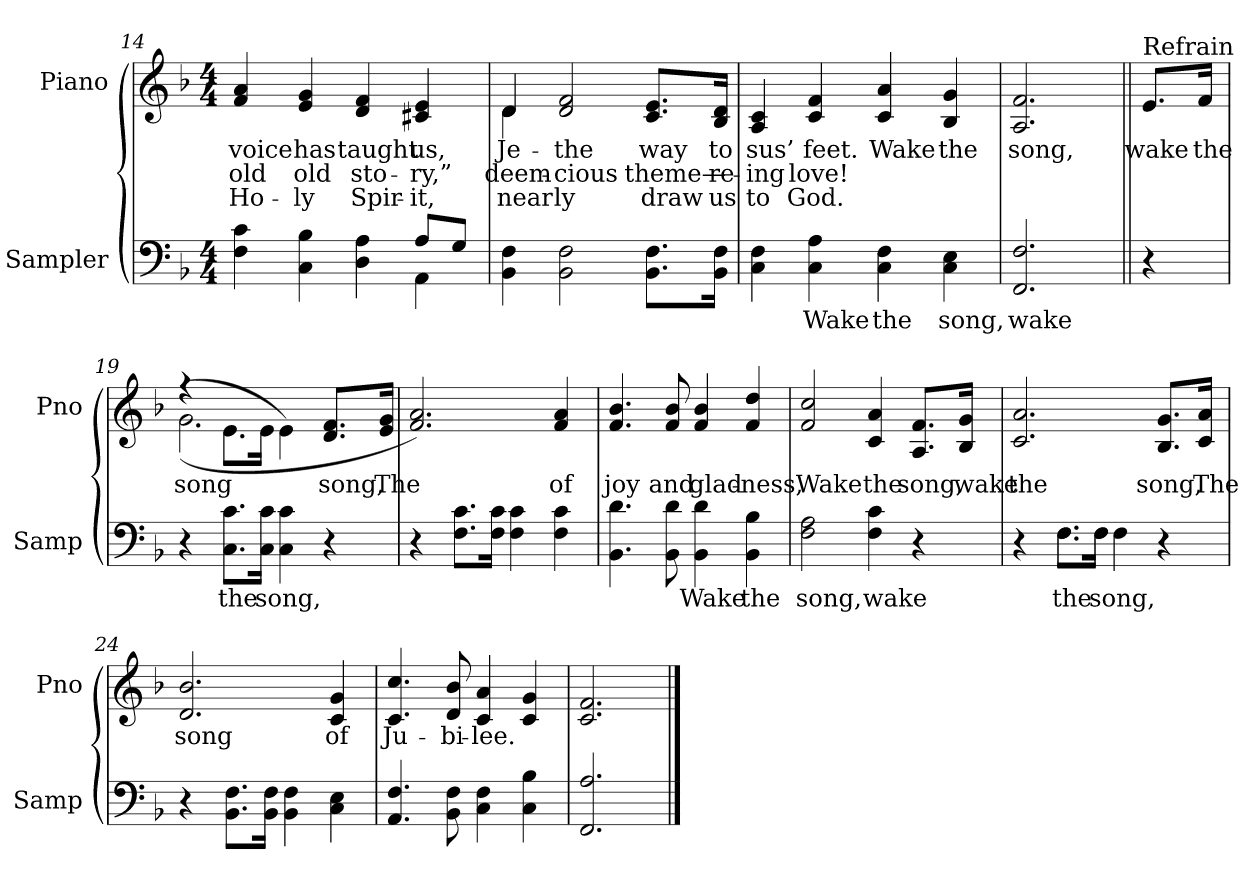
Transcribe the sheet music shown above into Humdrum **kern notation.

**kern	**text	**kern	**text	**text	**text
*part2	*part2	*part1	*part1	*part1	*part1
*staff2	*staff2	*staff1	*staff1	*staff1	*staff1
*I"Sampler	*	*I"Piano	*	*	*
*I'Samp	*	*I'Pno	*	*	*
*clefF4	*	*clefG2	*	*	*
*k[b-]	*	*k[b-]	*	*	*
*F:	*	*F:	*	*	*
*M4/4	*	*M4/4	*	*	*
=14	=14	=14	=14	=14	=14
*^	*	*	*	*	*
4F 4c	2.ryy	.	4f 4a	voice	old	Ho-
4C 4B-	.	.	4e 4g	has	old	-ly
4D 4A	.	.	4d 4f	taught	sto-	Spir-
8A/L	4AA	.	4c#X 4e	us,	-ry,”	-it,
8G/J	.	.	.	.	.	.
*v	*v	*	*	*	*	*
=15	=15	=15	=15	=15	=15
*	*	*^	*	*	*
4BB- 4F	.	4d/	4d	Je-	-deem-	near
2BB- 2F	.	2d 2f	2.ryy	the	-cious	-ly
8.BB-\ 8.F\L	.	8.c/ 8.e/L	.	way	theme—	draw
16BB-\ 16F\Jk	.	16B-/ 16d/Jk	.	to	re-	us
*	*	*v	*v	*	*	*
=16	=16	=16	=16	=16	=16
4C 4F	.	4A 4c	-sus’	-ing	to
4C 4A	Wake	4c 4f	feet.	love!	God.
4C 4F	the	4c 4a	Wake	.	.
4C 4E	song,	4B- 4g	the	.	.
=17	=17	=17	=17	=17	=17
2.FF 2.F	wake	2.A 2.f	song,	.	.
=18||	=18||	=18||	=18||	=18||	=18||
!	!	!LO:TX:t=Refrain	!	!	!
4r	.	8.e/L	wake	.	.
.	.	16f/Jk	the	.	.
=19	=19	=19	=19	=19	=19
*	*	*^	*	*	*
4r	.	(4r	(2.g	song	.	.
8.C\ 8.c\L	the	8.e\L	.	.	.	.
16C\ 16c\Jk	song,	16e\Jk	.	.	.	.
4C 4c	.	4e\)	.	.	.	.
4r	.	8.d/ 8.f/L	4ryy	song,	.	.
.	.	16e/ 16g/Jk	.	The	.	.
*	*	*v	*v	*	*	*
=20	=20	=20	=20	=20	=20
4r	.	2.f 2.a)	.	.	.
8.F\ 8.c\L	.	.	.	.	.
16F\ 16c\Jk	.	.	.	.	.
4F 4c	.	.	.	.	.
4F 4c	.	4f 4a	of	.	.
=21	=21	=21	=21	=21	=21
4.BB- 4.d	.	4.f 4.b-	joy	.	.
8BB- 8d	.	8f 8b-	and	.	.
4BB- 4d	Wake	4f 4b-	glad-	.	.
4BB- 4B-	the	4f 4dd	-ness,	.	.
=22	=22	=22	=22	=22	=22
2F 2A	song,	2f 2cc	Wake	.	.
4F 4c	wake	4c 4a	the	.	.
4r	.	8.A/ 8.f/L	song,	.	.
.	.	16B-/ 16g/Jk	wake	.	.
=23	=23	=23	=23	=23	=23
*^	*	*	*	*	*
4r	4ryy	.	2.c 2.a	the	.	.
8.F\L	8.F\L	the	.	.	.	.
16F\Jk	16F\Jk	song,	.	.	.	.
4F	2ryy	.	.	.	.	.
4r	.	.	8.B-/ 8.g/L	song,	.	.
.	.	.	16c/ 16a/Jk	The	.	.
*v	*v	*	*	*	*	*
=24	=24	=24	=24	=24	=24
4r	.	2.d 2.b-	song	.	.
8.BB-\ 8.F\L	.	.	.	.	.
16BB-\ 16F\Jk	.	.	.	.	.
4BB- 4F	.	.	.	.	.
4C 4E	.	4c 4g	of	.	.
=25	=25	=25	=25	=25	=25
4.AA 4.F	.	4.c 4.cc	Ju-	.	.
8BB- 8F	.	8d 8b-	-bi-	.	.
4C 4F	.	4c 4a	-lee.	.	.
4C 4B-	.	4c 4g	.	.	.
=26	=26	=26	=26	=26	=26
2.FF 2.A	.	2.c 2.f	.	.	.
==	==	==	==	==	==
*-	*-	*-	*-	*-	*-
